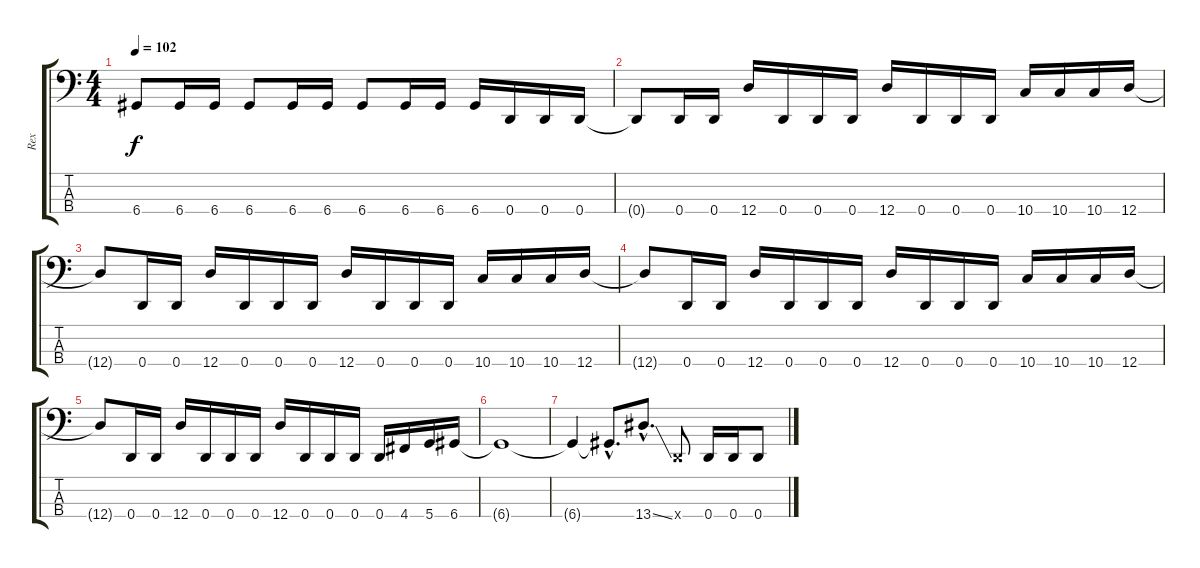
\track ("Rex" "Rex") {instrument electricbasspick}
\staff {score tabs}
\tuning (G2 D2 A1 D1) {hide}
\ts (4 4)
\tempo 102
\clef f4
\ks c
6.4{t}.8{dy f} 6.4.16 6.4.16 6.4.8 6.4.16 6.4.16 6.4.8 6.4.16 6.4.16 6.4.16 0.4.16 0.4.16 0.4.16 |
0.4{t}.8 0.4.16 0.4.16 12.4.16 0.4.16 0.4.16 0.4.16 12.4.16 0.4.16 0.4.16 0.4.16 10.4.16 10.4.16 10.4.16 12.4.16 |
12.4{t}.8 0.4.16 0.4.16 12.4.16 0.4.16 0.4.16 0.4.16 12.4.16 0.4.16 0.4.16 0.4.16 10.4.16 10.4.16 10.4.16 12.4.16 |
12.4{t}.8 0.4.16 0.4.16 12.4.16 0.4.16 0.4.16 0.4.16 12.4.16 0.4.16 0.4.16 0.4.16 10.4.16 10.4.16 10.4.16 12.4.16 |
12.4{t}.8 0.4.16 0.4.16 12.4.16 0.4.16 0.4.16 0.4.16 12.4.16 0.4.16 0.4.16 0.4.16 0.4.16 4.4.16 5.4.16 6.4.16 |
6.4{t}.1 |
6.4{t}.4 6.4{hac t}.8{d} 13.4{ss hac}.8{d} 0.4{x}.8 0.4.16 0.4.16 0.4.8
